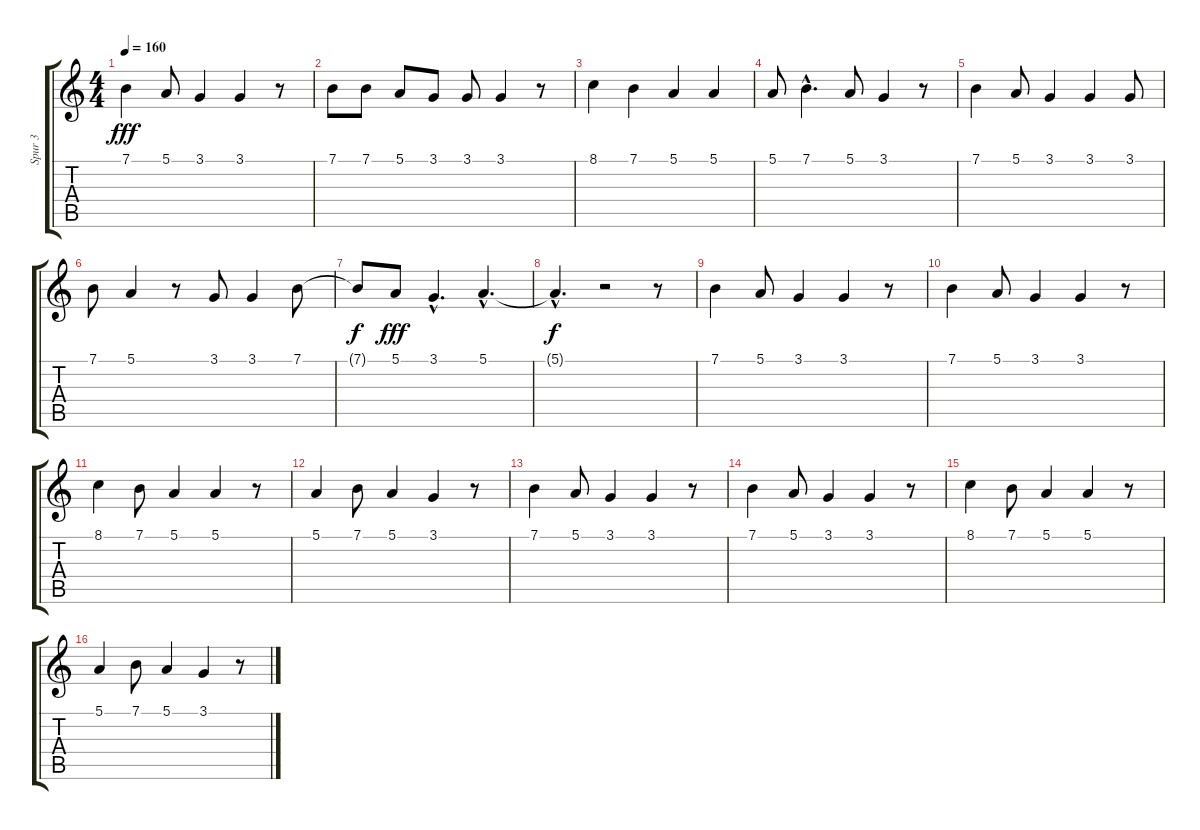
\track ("Spur 3" "Spur 3") {instrument trumpet}
\staff {score tabs}
\tuning (E4 B3 G3 D3 A2 E2) {hide}
\ts (4 4)
\tempo 160
\clef g2
\ks c
7.1.4{dy fff} 5.1.8 3.1.4 3.1.4 r.8 |
7.1.8 7.1.8 5.1.8 3.1.8 3.1.8 3.1.4 r.8 |
8.1.4 7.1.4 5.1.4 5.1.4 |
5.1.8 7.1{hac}.4{d} 5.1.8 3.1.4 r.8 |
7.1.4 5.1.8 3.1.4 3.1.4 3.1.8 |
7.1.8 5.1.4 r.8 3.1.8 3.1.4 7.1.8 |
7.1{t}.8{dy f} 5.1.8{dy fff} 3.1{hac}.4{d} 5.1{hac}.4{d} |
5.1{hac t}.4{d dy f} r.2 r.8 |
7.1.4 5.1.8 3.1.4 3.1.4 r.8 |
7.1.4 5.1.8 3.1.4 3.1.4 r.8 |
8.1.4 7.1.8 5.1.4 5.1.4 r.8 |
5.1.4 7.1.8 5.1.4 3.1.4 r.8 |
7.1.4 5.1.8 3.1.4 3.1.4 r.8 |
7.1.4 5.1.8 3.1.4 3.1.4 r.8 |
8.1.4 7.1.8 5.1.4 5.1.4 r.8 |
5.1.4 7.1.8 5.1.4 3.1.4 r.8
